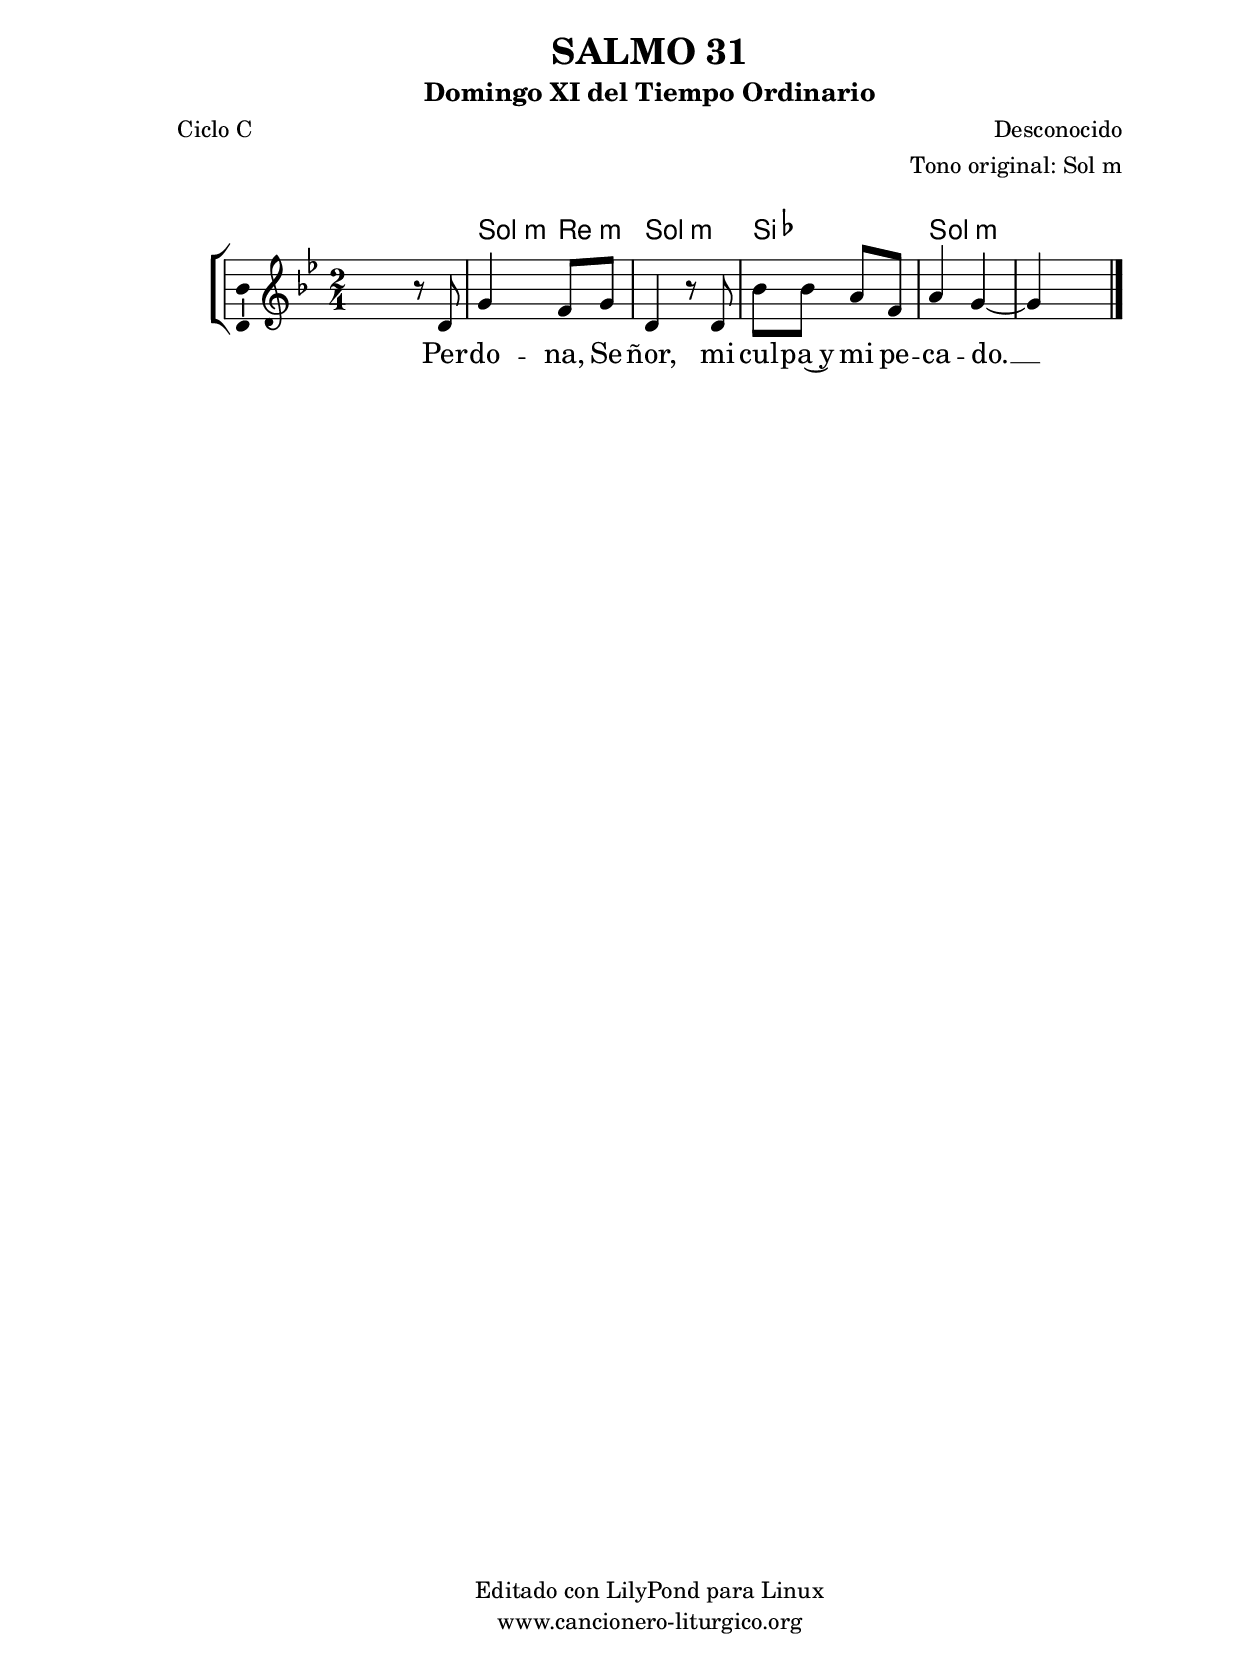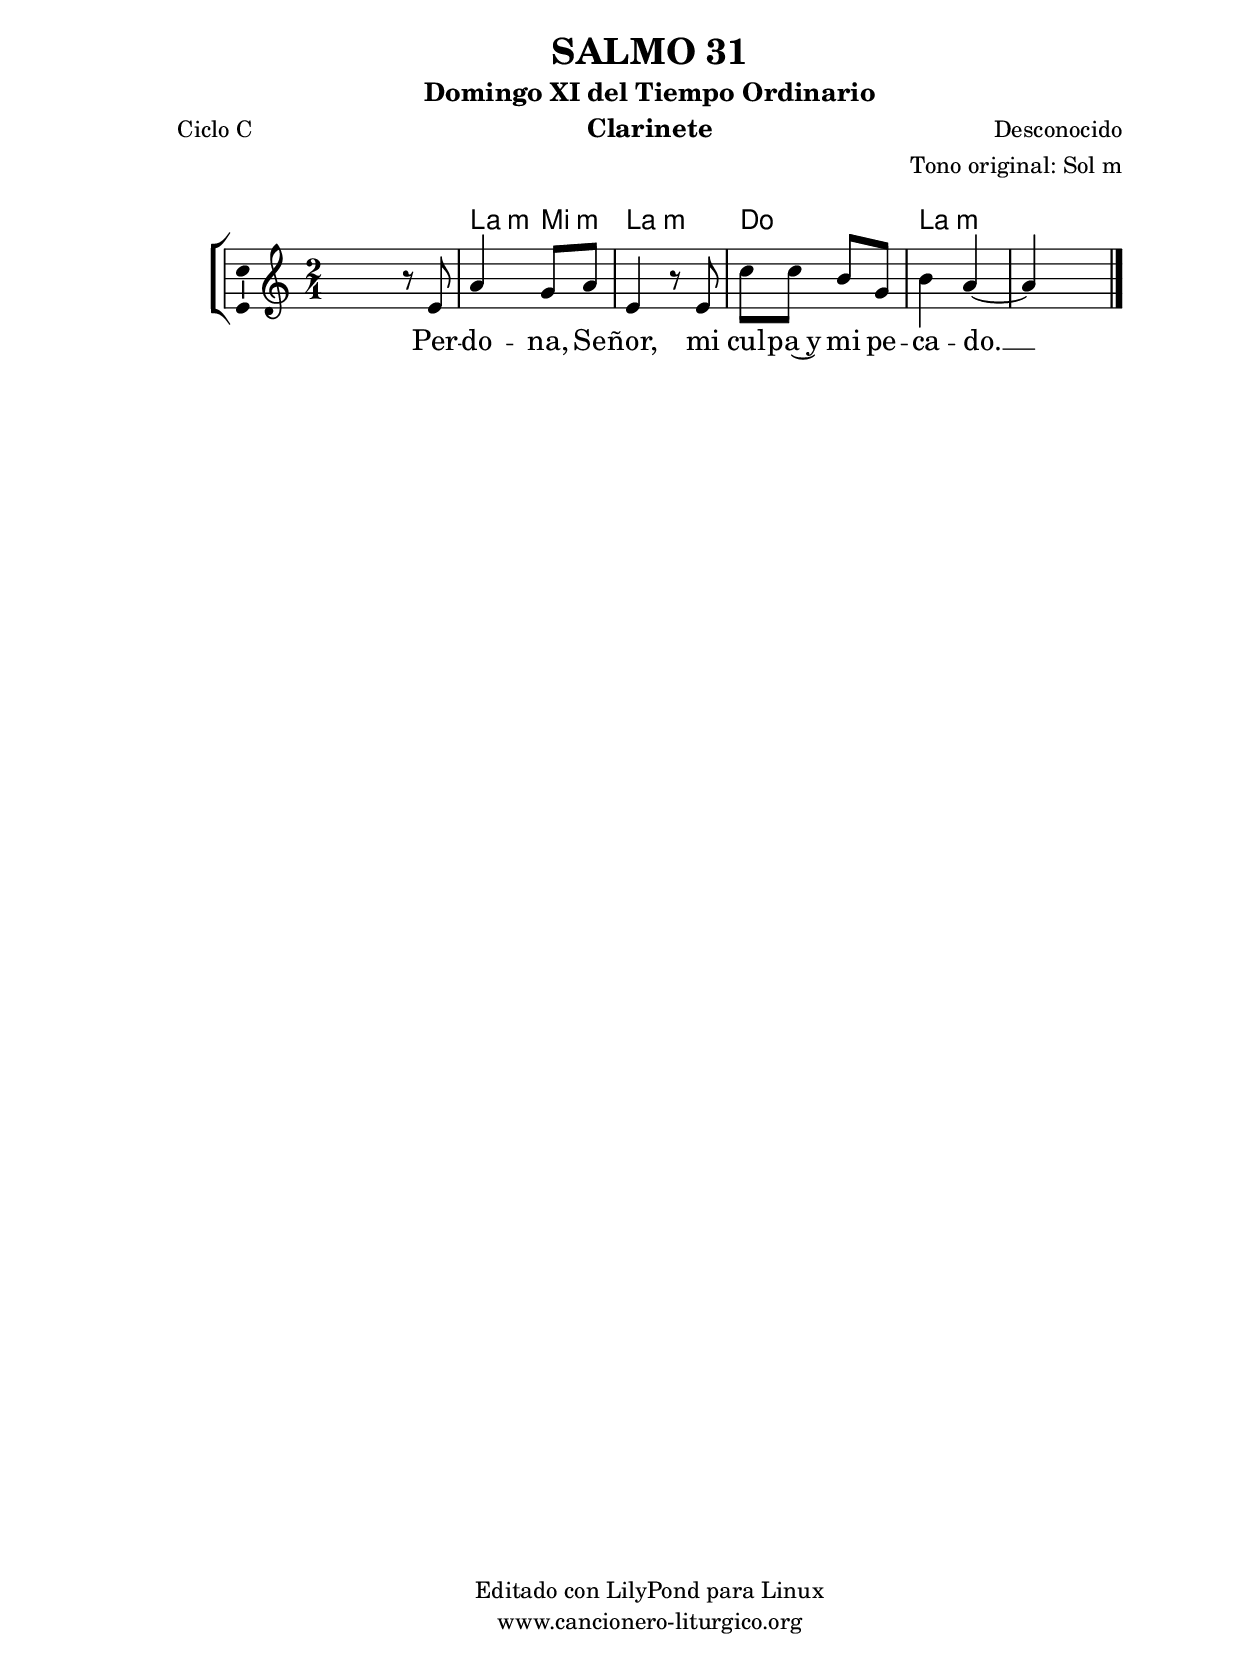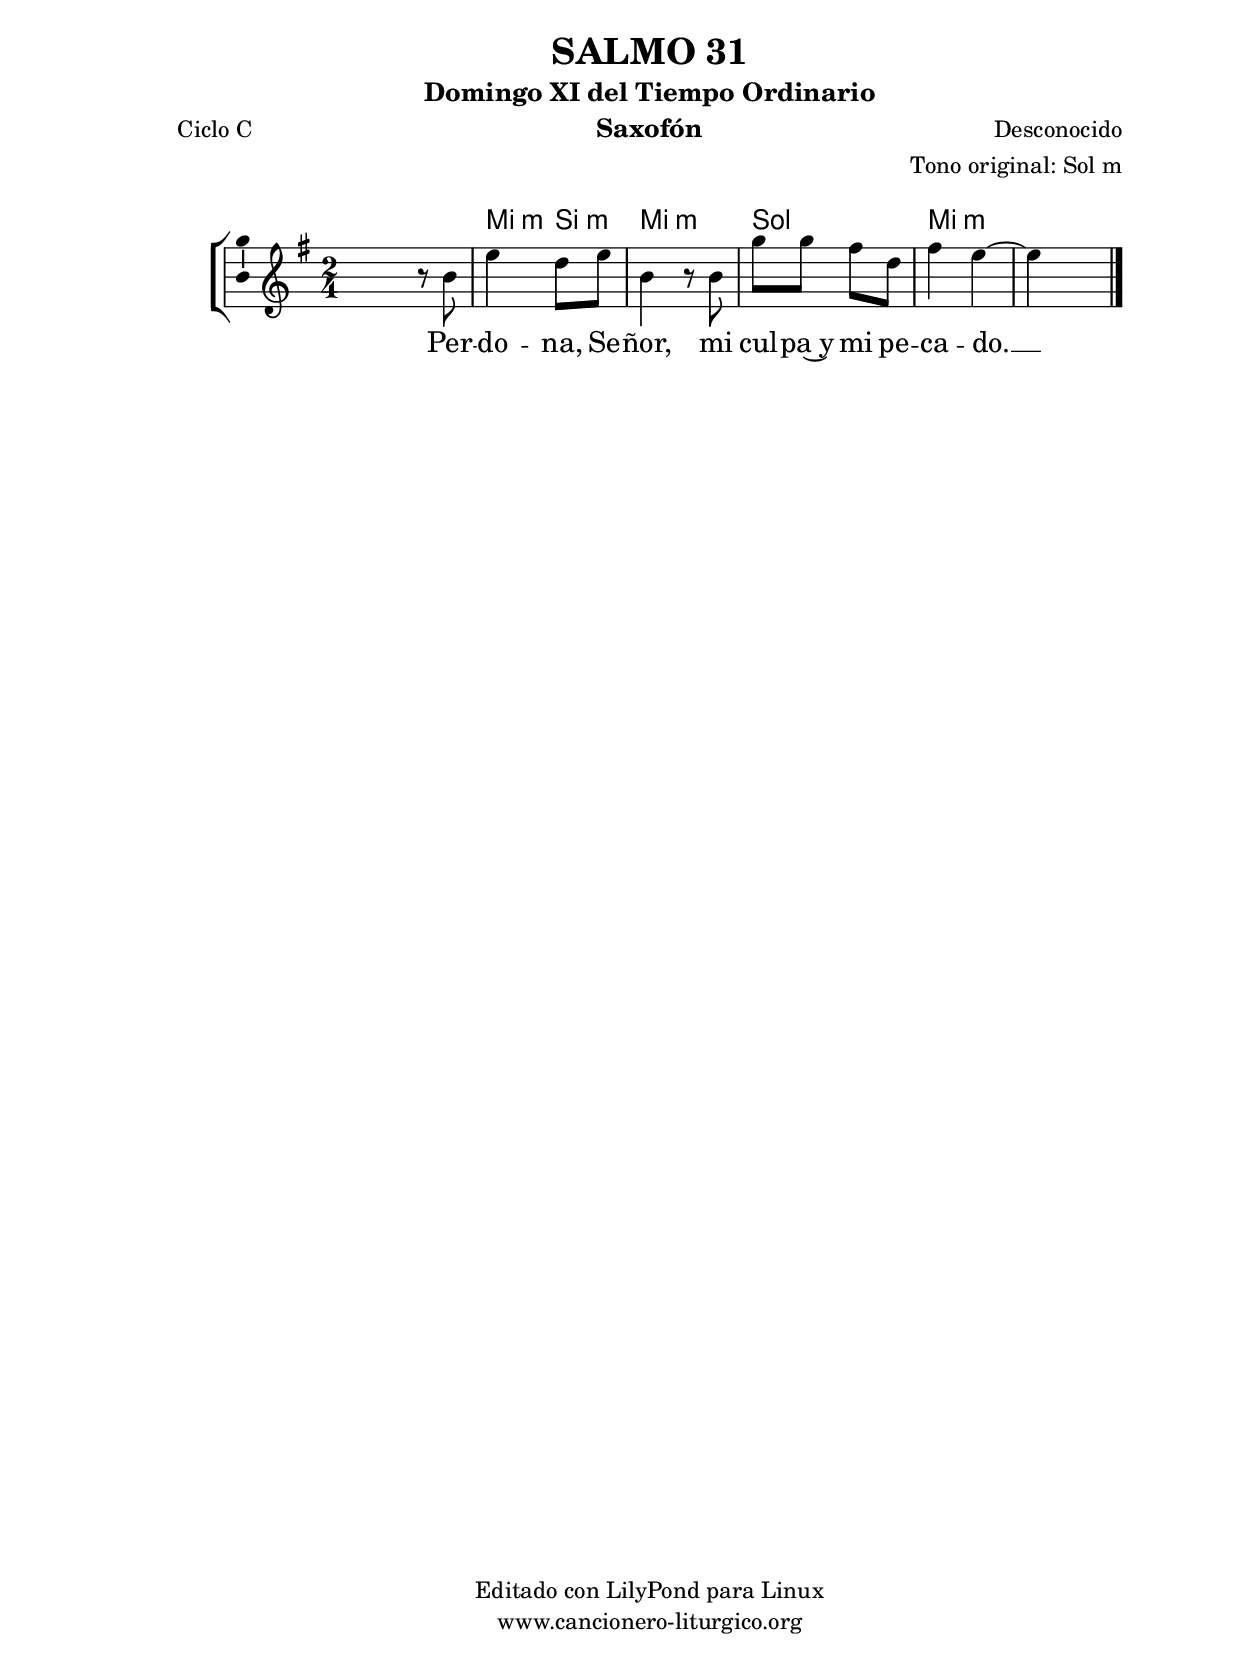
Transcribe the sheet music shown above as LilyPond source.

%
%para convertir .midi en .wav:
%timidity filename.midi -Ow -o finename.wav
%
%
%Para convertir de .wav a .mp3:
%lame -h -m j filename.wav
%
%
%para escuchar el midi:
%timidity nombrefichero.midi
%


%versión de lilypond para la que se ha escrito esta partitura:
\version "2.16.0"

	%Tamaño papel
	#(set-default-paper-size "a4")
	%Tamaño partitura
	#(set-global-staff-size 20)
	%No responde al pulsar sobre una nota
	#(ly:set-option 'point-and-click #f)

%parámetros del encabezamiento:
\header {
	title = "SALMO 31"
	subtitle = "Domingo XI del Tiempo Ordinario"
	composer = "Desconocido"
	poet = "Ciclo C"
	meter = ""
	arranger = "Tono original: Sol m"
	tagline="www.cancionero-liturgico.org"
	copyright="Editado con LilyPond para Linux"
	}

%parámetros asociados al papel:
\paper  {
	oddHeaderMarkup = \markup {\fill-line { \on-the-fly #not-first-page \fromproperty #'header:title \on-the-fly #not-first-page \fromproperty #'header:composer }}
	evenHeaderMarkup = \markup {\fill-line { \fromproperty #'header:composer \fromproperty #'header:title }}
	#(set-paper-size "a4")
	print-page-number = ##f
	first-page-number = 1
	print-first-page-number = ##f
%	head-separation = 3.0 \cm
	top-margin = 2.0 \cm
	bottom-margin = 0.5\cm
%%%	bottom-margin = -1.0\cm
	left-margin = 3.0 \cm
	line-width = 16.0 \cm 
	indent = 8\mm
	interscoreline = 2.\mm
	between-system-space = 15\mm
%	para que las partituras no llenen la hoja:
	ragged-bottom = ##t
%	idem para la última hoja:
	ragged-last-bottom = ##f
%	para que las partituras llenen el ancho del papel:
	ragged-last = ##f
	after-title-space = 2.5 \cm
%page-count=1
%system-count=8

	%Flexible Vertical Spacing
%	markup-markup-spacing =
%	#'((basic-distance . 15) (minimum-distance . 15) (padding . 3))
	markup-system-spacing =
	#'((basic-distance . 15) (minimum-distance . 15) (padding . 3))
	system-system-spacing =
	#'((basic-distance . 15) (minimum-distance . 15) (padding . 3))
	score-system-spacing =
	#'((basic-distance . 15) (minimum-distance . 15) (padding . 5))
%	top-system-spacing = % header
%	#'((basic-distance . 8) (minimum-distance . 0) (padding . 3))
%	top-markup-spacing =
%	#'((basic-distance . 20) (minimum-distance . 20) (padding . 3))
	last-bottom-spacing = % footer
	#'((basic-distance . 5) (minimum-distance . 5) (padding . 3))
%	score-markup-spacing =
%	#'((basic-distance . 16) (minimum-distance . 13) (padding . 3))

	}


%parámetros que afectan a toda la partitura:
global =  {
	%clave de sol (G):
	\clef G
	%armadura:
%	\transpose f a
	\key g \minor
	\tempo 4=75
	\set Score.tempoHideNote = ##t
	}


acordes = {
	\italianChords
	\chordmode {
%	\transpose f a
{

s2
g4:m d:m g:m s bes s g:m s g:m s

	}
	}
}

melodia = 
%	\transpose f a
{
	\relative c'{
	\time 2/4

s4 r8 d8
g4 f8 g
d4 r8 d8
bes'8 bes a f
a4 g~
g4 s4

	\bar "|."
	}
	}


texto = \lyricmode {
Per -- do -- na, Se -- ñor, mi cul -- pa~y mi pe -- ca -- do. __
	}


acordesStaff = \context ChordNames = acordesStaff <<
	\set chordChanges = ##t
	\acordes
	>>


vozStaff = \context Voice = vozStaff
\with {\consists "Ambitus_engraver"}
<<
%	\set Staff.instrumentName = ""
%	\set Staff.shortInstrumentName = ""
%	\set Staff.midiInstrument = #"clarinet"
%	\set Staff.midiInstrument = #"cello"
%	\set Staff.midiInstrument = #"flute"
	\set Staff.midiInstrument = #"electric guitar (jazz)"
%	\set Staff.midiInstrument = #"english horn"
%	\set Staff.midiInstrument = #"violin"
%	\set Staff.midiInstrument = #"glockenspiel"
	\set Staff.midiMinimumVolume = #0.7
	\set Staff.midiMaximumVolume = #0.9
	\global
	\melodia
	>>


textoStaff = \context Lyrics = textoStaff <<
	\lyricsto vozStaff \texto
	>>

\book {
	\score {
		\context ChoirStaff {
			\override StaffGroup.SystemStartBracket #'collapse-height = #1
			\override Score.SystemStartBar #'collapse-height = #1
			<<
			\acordesStaff
			\vozStaff
			\textoStaff
			>>
			}
		\layout {
	    		\context {
				\Lyrics
				\override LyricText #'font-size = #2
				}
	   		 \context {
				\Score
				%fontSize = #3
				\override StaffSymbol #'staff-space = #(magstep +3)
				%\override Beam #'thickness = #0.55
				%\override SpacingSpanner #'spacing-increment = #1.0
				%\override Slur #'height-limit = #1.5
				}
			}
		}
	\score {
		\unfoldRepeats
		\context ChoirStaff {
			<<
			\acordesStaff
			\vozStaff
			>>
			}
		\midi {
	  		\context {
	  			\Score
				tempoWholesPerMinute = #(ly:make-moment 70 4)
				}
			}
		}
	}

%Partitura para clarinete
#(define output-suffix "C")
\book {
	\header{
		instrument = "Clarinete"
		}
	\score {
		\context ChoirStaff {
			\override StaffGroup.SystemStartBracket #'collapse-height = #1
			\override Score.SystemStartBar #'collapse-height = #1
\transpose c d
			<<
			\acordesStaff
			\vozStaff
			\textoStaff
			>>
			}
		\layout {
	    		\context {
				\Lyrics
				\override LyricText #'font-size = #2
				}
	   		 \context {
				\Score
				%fontSize = #3
				\override StaffSymbol #'staff-space = #(magstep +3)
				%\override Beam #'thickness = #0.55
				%\override SpacingSpanner #'spacing-increment = #1.0
				%\override Slur #'height-limit = #1.5
				}
			}
		}
	}

%Partitura para saxofón
#(define output-suffix "S")
\book {
	\header{
		instrument = "Saxofón"
		}
	\score {
		\context ChoirStaff {
			\override StaffGroup.SystemStartBracket #'collapse-height = #1
			\override Score.SystemStartBar #'collapse-height = #1
\transpose c a
			<<
			\acordesStaff
			\vozStaff
			\textoStaff
			>>
			}
		\layout {
	    		\context {
				\Lyrics
				\override LyricText #'font-size = #2
				}
	   		 \context {
				\Score
				%fontSize = #3
				\override StaffSymbol #'staff-space = #(magstep +3)
				%\override Beam #'thickness = #0.55
				%\override SpacingSpanner #'spacing-increment = #1.0
				%\override Slur #'height-limit = #1.5
				}
			}
		}
	}

